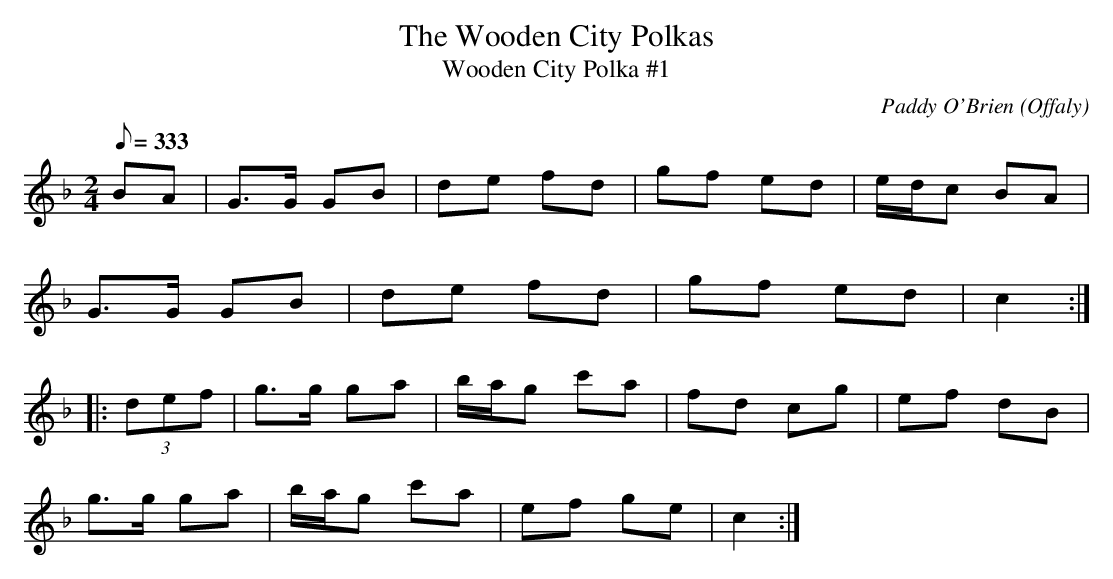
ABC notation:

X:1
T:The Wooden City Polkas
T:Wooden City Polka #1
C:Paddy O'Brien (Offaly)
L:1/8
Q:333
M:2/4
K:Cmix
BA|G>G GB|de fd|gf ed|e/d/c BA|
G>G GB|de fd|gf ed|c2:|
|:(3def|g>g ga|b/a/g c'a|fd cg|ef dB|
g>g ga|b/a/g c'a|ef ge|c2:|
